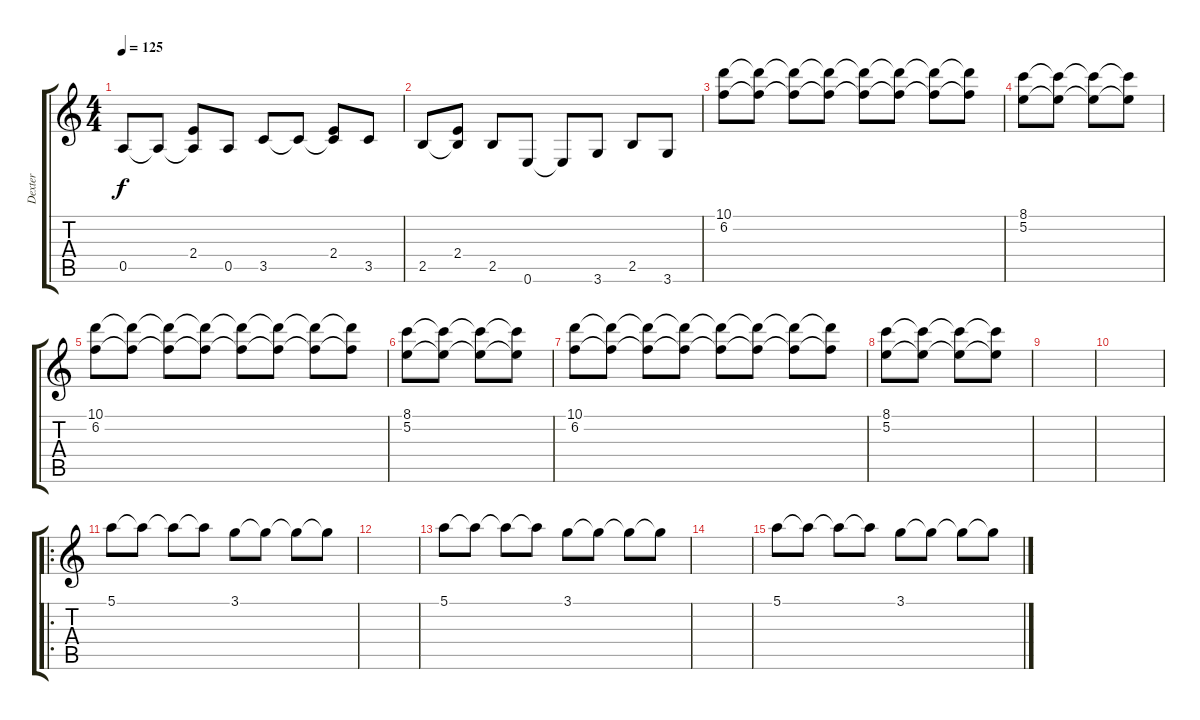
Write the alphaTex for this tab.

\track ("Dexter" "Dexter") {instrument electricguitarclean}
\staff {score tabs}
\tuning (E4 B3 G3 D3 A2 E2) {hide}
\ts (4 4)
\tempo 125
\clef g2
\ks c
0.5.8{dy f} 0.5{t}.8 (2.4 0.5{t}).8 0.5.8 3.5.8 3.5{t}.8 (2.4 3.5{t}).8 3.5.8 |
2.5.8 (2.4 2.5{t}).8 2.5.8 0.6.8 0.6{t}.8 3.6.8 2.5.8 3.6.8 |
(10.1 6.2).8{volume 13 instrument voiceoohs} (10.1{t} 6.2{t}).8 (10.1{t} 6.2{t}).8 (10.1{t} 6.2{t}).8 (10.1{t} 6.2{t}).8 (10.1{t} 6.2{t}).8 (10.1{t} 6.2{t}).8 (10.1{t} 6.2{t}).8 |
(8.1 5.2).8 (8.1{t} 5.2{t}).8 (8.1{t} 5.2{t}).8 (8.1{t} 5.2{t}).8 |
(10.1 6.2).8 (10.1{t} 6.2{t}).8 (10.1{t} 6.2{t}).8 (10.1{t} 6.2{t}).8 (10.1{t} 6.2{t}).8 (10.1{t} 6.2{t}).8 (10.1{t} 6.2{t}).8 (10.1{t} 6.2{t}).8 |
(8.1 5.2).8 (8.1{t} 5.2{t}).8 (8.1{t} 5.2{t}).8 (8.1{t} 5.2{t}).8 |
(10.1 6.2).8 (10.1{t} 6.2{t}).8 (10.1{t} 6.2{t}).8 (10.1{t} 6.2{t}).8 (10.1{t} 6.2{t}).8 (10.1{t} 6.2{t}).8 (10.1{t} 6.2{t}).8 (10.1{t} 6.2{t}).8 |
(8.1 5.2).8 (8.1{t} 5.2{t}).8 (8.1{t} 5.2{t}).8 (8.1{t} 5.2{t}).8 |
|
|
\ro
5.1.8 5.1{t}.8 5.1{t}.8 5.1{t}.8 3.1.8 3.1{t}.8 3.1{t}.8 3.1{t}.8 |
|
5.1.8 5.1{t}.8 5.1{t}.8 5.1{t}.8 3.1.8 3.1{t}.8 3.1{t}.8 3.1{t}.8 |
|
5.1.8 5.1{t}.8 5.1{t}.8 5.1{t}.8 3.1.8 3.1{t}.8 3.1{t}.8 3.1{t}.8
